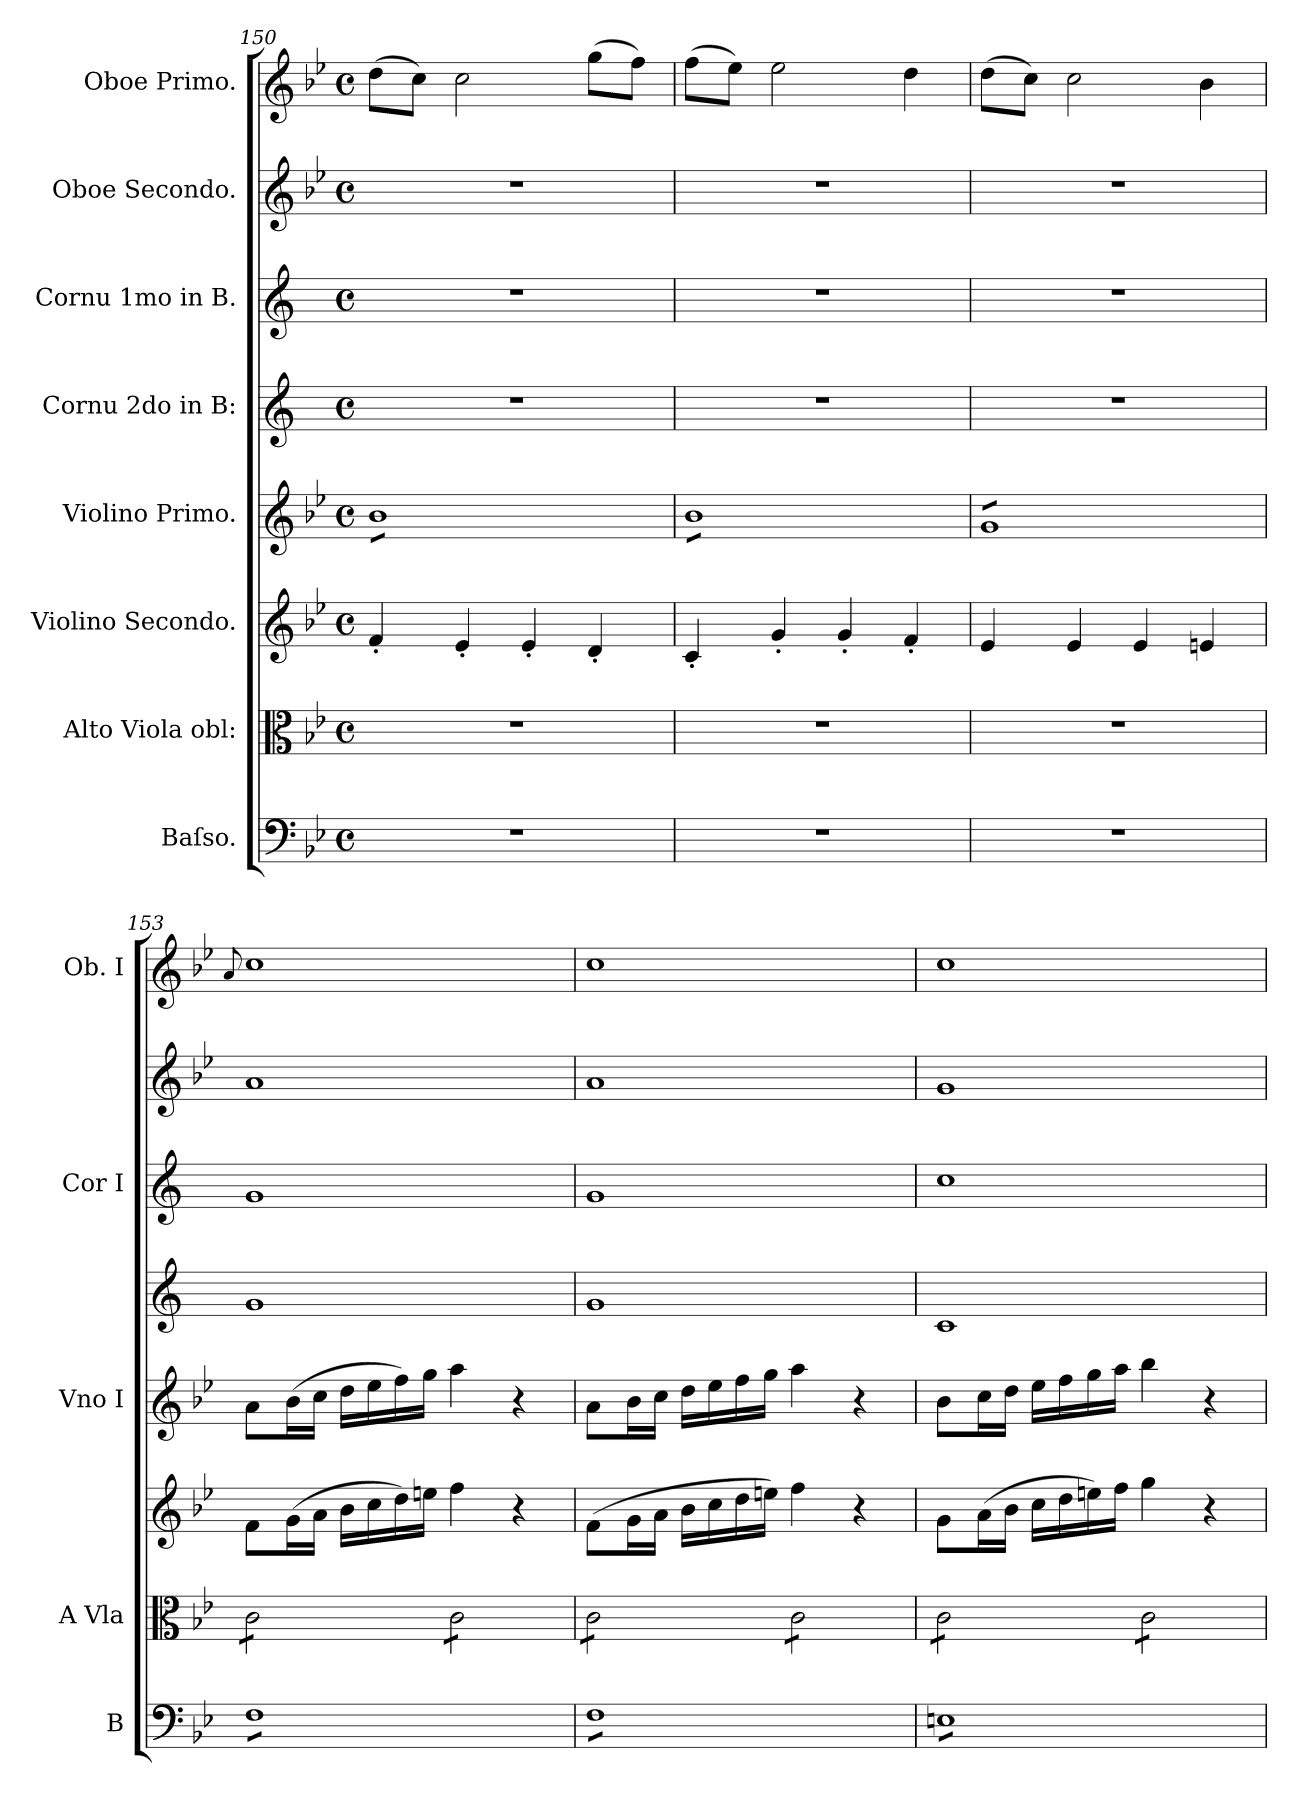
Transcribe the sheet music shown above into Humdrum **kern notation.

**kern	**dynam	**kern	**dynam	**kern	**dynam	**kern	**dynam	**kern	**dynam	**kern	**dynam	**kern	**dynam	**kern	**dynam
*part8	*part8	*part7	*part7	*part6	*part6	*part5	*part5	*part4	*part4	*part3	*part3	*part2	*part2	*part1	*part1
*staff8	*staff8	*staff7	*staff7	*staff6	*staff6	*staff5	*staff5	*staff4	*staff4	*staff3	*staff3	*staff2	*staff2	*staff1	*staff1
*I"Baſso.	*	*I"Alto Viola obl:	*	*I"Violino Secondo.	*	*I"Violino Primo.	*	*I"Cornu 2do in B:	*	*I"Cornu 1mo in B.	*	*I"Oboe Secondo.	*	*I"Oboe Primo.	*
*I'B	*	*I'A Vla	*	*	*	*I'Vno I	*	*	*	*I'Cor I	*	*	*	*I'Ob. I	*
*clefF4	*	*clefC3	*	*clefG2	*	*clefG2	*	*clefG2	*	*clefG2	*	*clefG2	*	*clefG2	*
*	*	*	*	*	*	*	*	*ITrd1c2	*	*ITrd1c2	*	*	*	*	*
*k[b-e-]	*	*k[b-e-]	*	*k[b-e-]	*	*k[b-e-]	*	*k[b-e-]	*	*k[b-e-]	*	*k[b-e-]	*	*k[b-e-]	*
*B-:	*	*B-:	*	*B-:	*	*B-:	*	*B-:	*	*B-:	*	*B-:	*	*B-:	*
*M4/4	*	*M4/4	*	*M4/4	*	*M4/4	*	*M4/4	*	*M4/4	*	*M4/4	*	*M4/4	*
*met(c)	*	*met(c)	*	*met(c)	*	*met(c)	*	*met(c)	*	*met(c)	*	*met(c)	*	*met(c)	*
=150	=150	=150	=150	=150	=150	=150	=150	=150	=150	=150	=150	=150	=150	=150	=150
*	*	*	*	*	*	*tremolo	*	*	*	*	*	*	*	*	*
1r	.	1r	.	4f'/	.	8b-L	.	1r	.	1r	.	1r	.	(8dd\L	.
.	.	.	.	.	.	8b-	.	.	.	.	.	.	.	8cc\J)	.
.	.	.	.	4e-'/	.	8b-	.	.	.	.	.	.	.	2cc\	.
.	.	.	.	.	.	8b-	.	.	.	.	.	.	.	.	.
.	.	.	.	4e-'/	.	8b-	.	.	.	.	.	.	.	.	.
.	.	.	.	.	.	8b-	.	.	.	.	.	.	.	.	.
.	.	.	.	4d'/	.	8b-	.	.	.	.	.	.	.	(8gg\L	.
.	.	.	.	.	.	8b-J	.	.	.	.	.	.	.	8ff\J)	.
=151	=151	=151	=151	=151	=151	=151	=151	=151	=151	=151	=151	=151	=151	=151	=151
1r	.	1r	.	4c'/	.	8b-L	.	1r	.	1r	.	1r	.	(8ff\L	.
.	.	.	.	.	.	8b-	.	.	.	.	.	.	.	8ee-\J)	.
.	.	.	.	4g'/	.	8b-	.	.	.	.	.	.	.	2ee-\	.
.	.	.	.	.	.	8b-	.	.	.	.	.	.	.	.	.
.	.	.	.	4g'/	.	8b-	.	.	.	.	.	.	.	.	.
.	.	.	.	.	.	8b-	.	.	.	.	.	.	.	.	.
.	.	.	.	4f'/	.	8b-	.	.	.	.	.	.	.	4dd\	.
.	.	.	.	.	.	8b-J	.	.	.	.	.	.	.	.	.
=152	=152	=152	=152	=152	=152	=152	=152	=152	=152	=152	=152	=152	=152	=152	=152
1r	.	1r	.	4e-/	.	8gL	.	1r	.	1r	.	1r	.	(8dd\L	.
.	.	.	.	.	.	8g	.	.	.	.	.	.	.	8cc\J)	.
.	.	.	.	4e-/	.	8g	.	.	.	.	.	.	.	2cc\	.
.	.	.	.	.	.	8g	.	.	.	.	.	.	.	.	.
.	.	.	.	4e-/	.	8g	.	.	.	.	.	.	.	.	.
.	.	.	.	.	.	8g	.	.	.	.	.	.	.	.	.
.	.	.	.	4en/	.	8g	.	.	.	.	.	.	.	4b-\	.
.	.	.	.	.	.	8gJ	.	.	.	.	.	.	.	.	.
*	*	*	*	*	*	*Xtremolo	*	*	*	*	*	*	*	*	*
=153	=153	=153	=153	=153	=153	=153	=153	=153	=153	=153	=153	=153	=153	=153	=153
.	.	.	.	.	.	.	.	.	.	.	.	.	.	8qqa/	.
!LO:TX:b:t=Baſso	!	!	!	!	!	!	!	!	!	!	!	!	!	!	!
!	!LO:DY:b	!	!LO:DY:b	!	!LO:DY:b	!	!LO:DY:b	!	!LO:DY:b	!	!LO:DY:b	!	!LO:DY:b	!	!LO:DY:b
*^	*	*	*	*	*	*	*	*	*	*	*	*	*	*	*
*tremolo	*	*	*	*	*	*	*	*	*	*	*	*	*	*	*	*
*	*	*	*tremolo	*	*	*	*	*	*	*	*	*	*	*	*	*
8FL	8ryy	for	8c\L	for	8f\L	for	8a\L	for	1f	for	1f	for	1a	for	1cc	for
!	!	!LO:DY:a	!	!	!	!	!	!	!	!	!	!	!	!	!	!
8F	2..ryy	for	8c\	.	(16g\L	.	(16b-\L	.	.	.	.	.	.	.	.	.
.	.	.	.	.	16a\JJ	.	16cc\JJ	.	.	.	.	.	.	.	.	.
8F	.	.	8c\	.	16b-\LL	.	16dd\LL	.	.	.	.	.	.	.	.	.
.	.	.	.	.	16cc\	.	16ee-\	.	.	.	.	.	.	.	.	.
8F	.	.	8c\J	.	16dd\)	.	16ff\)	.	.	.	.	.	.	.	.	.
.	.	.	.	.	16een\JJ	.	16gg\JJ	.	.	.	.	.	.	.	.	.
8F	.	.	8c\L	.	4ff\	.	4aa\	.	.	.	.	.	.	.	.	.
8F	.	.	8c\	.	.	.	.	.	.	.	.	.	.	.	.	.
8F	.	.	8c\	.	4r	.	4r	.	.	.	.	.	.	.	.	.
8FJ	.	.	8c\J	.	.	.	.	.	.	.	.	.	.	.	.	.
=154	=154	=154	=154	=154	=154	=154	=154	=154	=154	=154	=154	=154	=154	=154	=154	=154
!	!	!LO:DY:b	!	!LO:DY:b	!	!LO:DY:b	!	!LO:DY:b	!	!LO:DY:b	!	!LO:DY:b	!	!LO:DY:b	!	!LO:DY:b
*v	*v	*	*	*	*	*	*	*	*	*	*	*	*	*	*	*
8FL	po.	8c\L	po	(8f\L	po&colon;	8a\L	pia&colon;	1f	po&colon;	1f	po	1a	po..	1cc	po
8F	.	8c\	.	16g\L	.	16b-\L	.	.	.	.	.	.	.	.	.
.	.	.	.	16a\JJ	.	16cc\JJ	.	.	.	.	.	.	.	.	.
8F	.	8c\	.	16b-\LL	.	16dd\LL	.	.	.	.	.	.	.	.	.
.	.	.	.	16cc\	.	16ee-\	.	.	.	.	.	.	.	.	.
8F	.	8c\J	.	16dd\	.	16ff\	.	.	.	.	.	.	.	.	.
.	.	.	.	16een\JJ)	.	16gg\JJ	.	.	.	.	.	.	.	.	.
8F	.	8c\L	.	4ff\	.	4aa\	.	.	.	.	.	.	.	.	.
8F	.	8c\	.	.	.	.	.	.	.	.	.	.	.	.	.
8F	.	8c\	.	4r	.	4r	.	.	.	.	.	.	.	.	.
8FJ	.	8c\J	.	.	.	.	.	.	.	.	.	.	.	.	.
=155	=155	=155	=155	=155	=155	=155	=155	=155	=155	=155	=155	=155	=155	=155	=155
!	!LO:DY:b	!	!LO:DY:b	!	!LO:DY:b	!	!LO:DY:b	!	!LO:DY:b	!	!LO:DY:b	!	!LO:DY:b	!	!LO:DY:b
8EnL	for	8c\L	for.	8g\L	for	8b-\L	for&colon;	1B-	for	1b-	for	1g	for	1cc	for
8En	.	8c\	.	(16a\L	.	16cc\L	.	.	.	.	.	.	.	.	.
.	.	.	.	16b-\JJ	.	16dd\JJ	.	.	.	.	.	.	.	.	.
8En	.	8c\	.	16cc\LL	.	16ee-\LL	.	.	.	.	.	.	.	.	.
.	.	.	.	16dd\	.	16ff\	.	.	.	.	.	.	.	.	.
8En	.	8c\J	.	16een\)	.	16gg\	.	.	.	.	.	.	.	.	.
.	.	.	.	16ff\JJ	.	16aa\JJ	.	.	.	.	.	.	.	.	.
8En	.	8c\L	.	4gg\	.	4bb-\	.	.	.	.	.	.	.	.	.
8En	.	8c\	.	.	.	.	.	.	.	.	.	.	.	.	.
8En	.	8c\	.	4r	.	4r	.	.	.	.	.	.	.	.	.
8EnJ	.	8c\J	.	.	.	.	.	.	.	.	.	.	.	.	.
*	*	*Xtremolo	*	*	*	*	*	*	*	*	*	*	*	*	*
*Xtremolo	*	*	*	*	*	*	*	*	*	*	*	*	*	*	*
=	=	=	=	=	=	=	=	=	=	=	=	=	=	=	=
*-	*-	*-	*-	*-	*-	*-	*-	*-	*-	*-	*-	*-	*-	*-	*-
